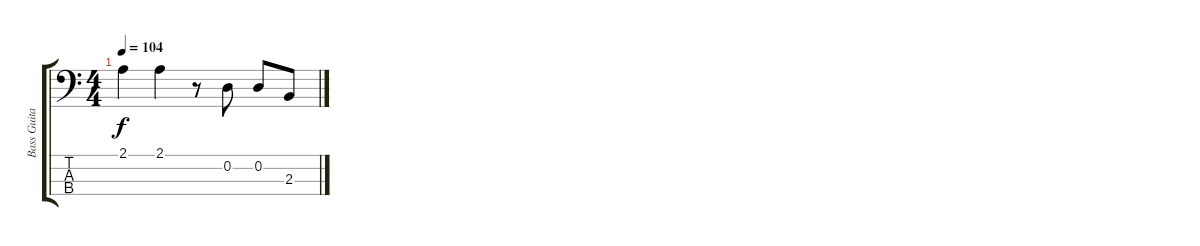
\track ("Bass Guitar" "Bass Guita") {instrument electricbassfinger}
\staff {score tabs}
\tuning (G2 D2 A1 E1) {hide}
\ts (4 4)
\tempo 104
\clef f4
\ks c
2.1.4{dy f volume 0} 2.1.4 r.8 0.2.8 0.2.8 2.3.8
